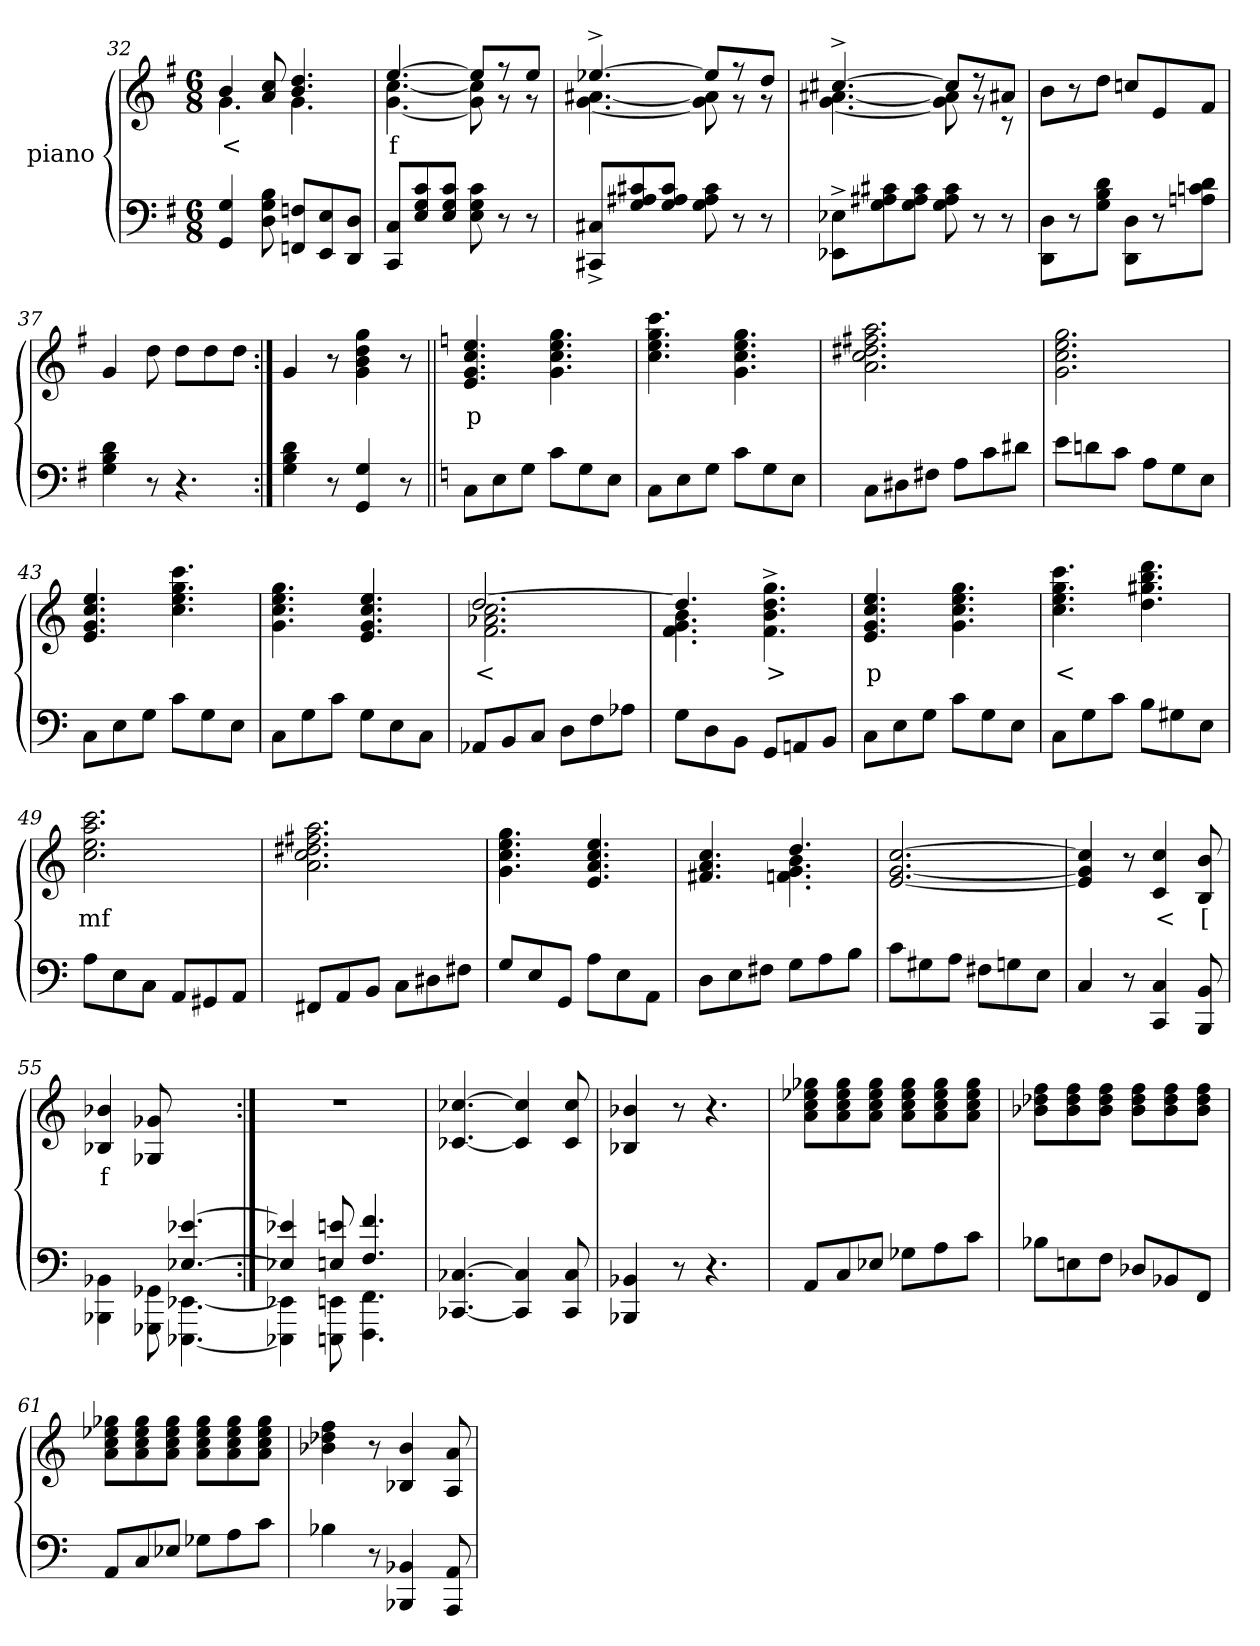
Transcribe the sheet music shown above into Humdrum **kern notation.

**kern	**kern	**text
*part2	*part1	*part1
*staff2	*staff1	*staff1
*I"piano	*I"piano	*
*clefF4	*clefG2	*
*k[f#]	*k[f#]	*
*M6/8	*M6/8	*
=32	=32	=32
*	*^	*
4G 4GG	4b	4.g	<
8B 8G 8D	8cc 8a	.	.
8Fn 8FFnL	4.dd 4.b	4.g	.
8E 8EE	.	.	.
8D 8DDJ	.	.	.
=33	=33	=33	=33
8C 8CCL	[4.ee	[4.cc [4.g	f
8c 8G 8E	.	.	.
8c 8G 8EJ	.	.	.
8c 8G 8E	8eeL]	8cc] 8g]	.
8r	8r	8r	.
8r	8eeJ	8r	.
=34	=34	=34	=34
8C#X^> 8CC#X^>L	[4.ee-X^>	[4.a#X [4.g	.
8c# 8A#X 8G	.	.	.
8c# 8A# 8GJ	.	.	.
8c# 8A# 8G	8ee-L]	8a#] 8g]	.
8r	8r	8r	.
8r	8ddJ	8r	.
=35	=35	=35	=35
8E-X^> 8EE-X^>L	[4.cc#X^>	[4.a# [4.g	.
8c#X 8A#X 8G	.	.	.
8c# 8A# 8GJ	.	.	.
8c# 8A# 8G	8cc#L]	8a#] 8g]	.
8r	8r	8r	.
8r	8a#XJ	8r	.
*	*v	*v	*
=36	=36	=36
8D 8DDL	8bL	.
8r	8r	.
8d 8B 8GJ	8ddJ	.
8D 8DDL	8ccnL	.
8r	8e	.
8d 8cn 8AnJ	8f#J	.
=37	=37	=37
4d 4B 4G	4g	.
8r	8dd	.
4.r	8ddL	.
.	8dd	.
.	8ddJ	.
=38:|!	=38:|!	=38:|!
4d 4B 4G	4g	.
8r	8r	.
4G 4GG	4gg 4dd 4b 4g	.
8r	8r	.
=39||	=39||	=39||
*k[]	*k[]	*
8CL	4.ee 4.cc 4.g 4.e	p
8E	.	.
8GJ	.	.
8cL	4.gg 4.ee 4.cc 4.g	.
8G	.	.
8EJ	.	.
=40	=40	=40
8CL	4.ccc 4.gg 4.ee 4.cc	.
8E	.	.
8GJ	.	.
8cL	4.gg 4.ee 4.cc 4.g	.
8G	.	.
8EJ	.	.
=41	=41	=41
8CL	2.aa 2.ff#X 2.dd#X 2.cc 2.a	.
8D#X	.	.
8F#XJ	.	.
8AL	.	.
8c	.	.
8d#J	.	.
=42	=42	=42
8eL	2.gg 2.ee 2.cc 2.g	.
8dn	.	.
8cJ	.	.
8AL	.	.
8G	.	.
8EJ	.	.
=43	=43	=43
8CL	4.ee 4.cc 4.g 4.e	.
8E	.	.
8GJ	.	.
8cL	4.ccc 4.gg 4.ee 4.cc	.
8G	.	.
8EJ	.	.
=44	=44	=44
8CL	4.gg 4.ee 4.cc 4.g	.
8G	.	.
8cJ	.	.
8GL	4.ee 4.cc 4.g 4.e	.
8E	.	.
8CJ	.	.
=45	=45	=45
*	*^	*
8AA-XL	[2.dd	2.cc 2.a-X 2.f	<
8BB	.	.	.
8CJ	.	.	.
8DL	.	.	.
8F	.	.	.
8A-J	.	.	.
=46	=46	=46	=46
8GL	4.dd]	4.b 4.g 4.f	.
8D	.	.	.
8BBJ	.	.	.
8GGL	4.ryy	4.gg^> 4.dd^> 4.b^> 4.f^>	>
8AAn	.	.	.
8BBJ	.	.	.
*	*v	*v	*
=47	=47	=47
8CL	4.ee 4.cc 4.g 4.e	p
8E	.	.
8GJ	.	.
8cL	4.gg 4.ee 4.cc 4.g	.
8G	.	.
8EJ	.	.
=48	=48	=48
8CL	4.ccc 4.gg 4.ee 4.cc	<
8G	.	.
8cJ	.	.
8BL	4.ddd 4.bb 4.gg#X 4.dd	.
8G#X	.	.
8EJ	.	.
=49	=49	=49
8AL	2.ccc 2.aa 2.ee 2.cc	mf
8E	.	.
8CJ	.	.
8AAL	.	.
8GG#X	.	.
8AAJ	.	.
=50	=50	=50
8FF#XL	2.aa 2.ff#X 2.dd#X 2.cc 2.a	.
8AA	.	.
8BBJ	.	.
8CL	.	.
8D#X	.	.
8F#J	.	.
=51	=51	=51
8GL	4.gg 4.ee 4.cc 4.g	.
8E	.	.
8GGJ	.	.
8AL	4.ee 4.cc 4.a 4.e	.
8E	.	.
8AAJ	.	.
=52	=52	=52
*	*^	*
8DL	4.cc 4.a 4.f#X	4.ryy	.
8E	.	.	.
8F#XJ	.	.	.
8GL	4.dd	4.b 4.g 4.fn	.
8A	.	.	.
8BJ	.	.	.
*	*v	*v	*
=53	=53	=53
8cL	[2.cc [2.g [2.e	.
8G#X	.	.
8AJ	.	.
8F#XL	.	.
8Gn	.	.
8EJ	.	.
=54	=54	=54
4C	4cc] 4g] 4e]	.
8r	8r	.
4C 4CC	4cc 4c	<
8BB 8BBB	8b 8B	[
=55	=55	=55
*^	*	*
4.ryy	4BB-X\ 4BBB-X	4b-X 4B-X	f
.	8GG-X\ 8GGG-X	8g-X 8G-X	.
[4.e-X [4.E-X	[4.EE- [4.EEE-	4.ryy	.
=56:|!	=56:|!	=56:|!	=56:|!
4e-X] 4E-X]	4EE-X] 4EEE-X]	2.r	.
8en 8En	8EEn 8EEEn	.	.
4.f 4.F	4.FF 4.FFF	.	.
*v	*v	*	*
=57	=57	=57
[4.C-X [4.CC-X	[4.cc-X [4.c-X	.
4C-] 4CC-]	4cc-] 4c-]	.
8C- 8CC-	8cc- 8c-	.
=58	=58	=58
4BB-X 4BBB-X	4b-X 4B-X	.
8r	8r	.
4.r	4.r	.
=59	=59	=59
8AAL	8gg-X 8ee-X 8cc 8aL	.
8C	8gg- 8ee- 8cc 8a	.
8E-XJ	8gg- 8ee- 8cc 8aJ	.
8G-XL	8gg- 8ee- 8cc 8aL	.
8A	8gg- 8ee- 8cc 8a	.
8cJ	8gg- 8ee- 8cc 8aJ	.
=60	=60	=60
8B-XL	8ff 8dd-X 8b-XL	.
8En	8ff 8dd- 8b-	.
8FJ	8ff 8dd- 8b-J	.
8D-XL	8ff 8dd- 8b-L	.
8BB-	8ff 8dd- 8b-	.
8FFJ	8ff 8dd- 8b-J	.
=61	=61	=61
8AAL	8gg-X 8ee-X 8cc 8aL	.
8C	8gg- 8ee- 8cc 8a	.
8E-XJ	8gg- 8ee- 8cc 8aJ	.
8G-XL	8gg- 8ee- 8cc 8aL	.
8A	8gg- 8ee- 8cc 8a	.
8cJ	8gg- 8ee- 8cc 8aJ	.
=62	=62	=62
4B-X	4ff 4dd-X 4b-X	.
8r	8r	.
4BB- 4BBB-	4b- 4B-	.
8AA 8AAA	8a 8A	.
=	=	=
*-	*-	*-
